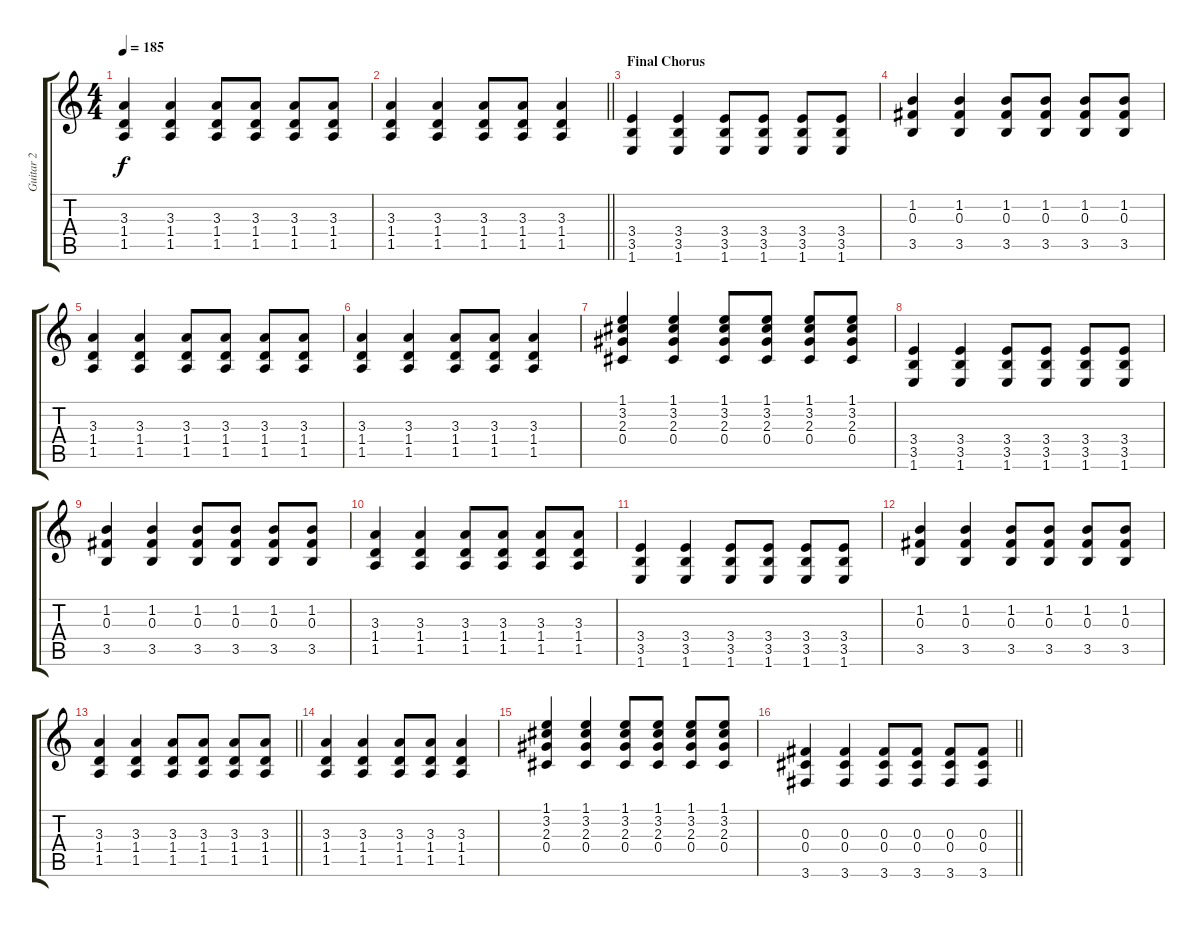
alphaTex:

\track ("Guitar 2" "Guitar 2") {instrument distortionguitar}
\staff {score tabs}
\tuning (Eb4 Bb3 Gb3 Db3 Ab2 Eb2) {hide}
\ts (4 4)
\tempo 185
\clef g2
\ks c
(3.3 1.4 1.5).4{dy f} (3.3 1.4 1.5).4 (3.3 1.4 1.5).8 (3.3 1.4 1.5).8 (3.3 1.4 1.5).8 (3.3 1.4 1.5).8 |
\barLineRight lightlight
(3.3 1.4 1.5).4 (3.3 1.4 1.5).4 (3.3 1.4 1.5).8 (3.3 1.4 1.5).8 (3.3 1.4 1.5).4 |
\section ("" "Final Chorus")
(3.4 3.5 1.6).4 (3.4 3.5 1.6).4 (3.4 3.5 1.6).8 (3.4 3.5 1.6).8 (3.4 3.5 1.6).8 (3.4 3.5 1.6).8 |
(1.2 0.3 3.5).4 (1.2 0.3 3.5).4 (1.2 0.3 3.5).8 (1.2 0.3 3.5).8 (1.2 0.3 3.5).8 (1.2 0.3 3.5).8 |
(3.3 1.4 1.5).4 (3.3 1.4 1.5).4 (3.3 1.4 1.5).8 (3.3 1.4 1.5).8 (3.3 1.4 1.5).8 (3.3 1.4 1.5).8 |
(3.3 1.4 1.5).4 (3.3 1.4 1.5).4 (3.3 1.4 1.5).8 (3.3 1.4 1.5).8 (3.3 1.4 1.5).4 |
(1.1 3.2 2.3 0.4).4 (1.1 3.2 2.3 0.4).4 (1.1 3.2 2.3 0.4).8 (1.1 3.2 2.3 0.4).8 (1.1 3.2 2.3 0.4).8 (1.1 3.2 2.3 0.4).8 |
(3.4 3.5 1.6).4 (3.4 3.5 1.6).4 (3.4 3.5 1.6).8 (3.4 3.5 1.6).8 (3.4 3.5 1.6).8 (3.4 3.5 1.6).8 |
(1.2 0.3 3.5).4 (1.2 0.3 3.5).4 (1.2 0.3 3.5).8 (1.2 0.3 3.5).8 (1.2 0.3 3.5).8 (1.2 0.3 3.5).8 |
(3.3 1.4 1.5).4 (3.3 1.4 1.5).4 (3.3 1.4 1.5).8 (3.3 1.4 1.5).8 (3.3 1.4 1.5).8 (3.3 1.4 1.5).8 |
(3.4 3.5 1.6).4 (3.4 3.5 1.6).4 (3.4 3.5 1.6).8 (3.4 3.5 1.6).8 (3.4 3.5 1.6).8 (3.4 3.5 1.6).8 |
(1.2 0.3 3.5).4 (1.2 0.3 3.5).4 (1.2 0.3 3.5).8 (1.2 0.3 3.5).8 (1.2 0.3 3.5).8 (1.2 0.3 3.5).8 |
\barLineRight lightlight
(3.3 1.4 1.5).4 (3.3 1.4 1.5).4 (3.3 1.4 1.5).8 (3.3 1.4 1.5).8 (3.3 1.4 1.5).8 (3.3 1.4 1.5).8 |
(3.3 1.4 1.5).4 (3.3 1.4 1.5).4 (3.3 1.4 1.5).8 (3.3 1.4 1.5).8 (3.3 1.4 1.5).4 |
(1.1 3.2 2.3 0.4).4 (1.1 3.2 2.3 0.4).4 (1.1 3.2 2.3 0.4).8 (1.1 3.2 2.3 0.4).8 (1.1 3.2 2.3 0.4).8 (1.1 3.2 2.3 0.4).8 |
\barLineRight lightlight
(0.3 0.4 3.6).4 (0.3 0.4 3.6).4 (0.3 0.4 3.6).8 (0.3 0.4 3.6).8 (0.3 0.4 3.6).8 (0.3 0.4 3.6).8
